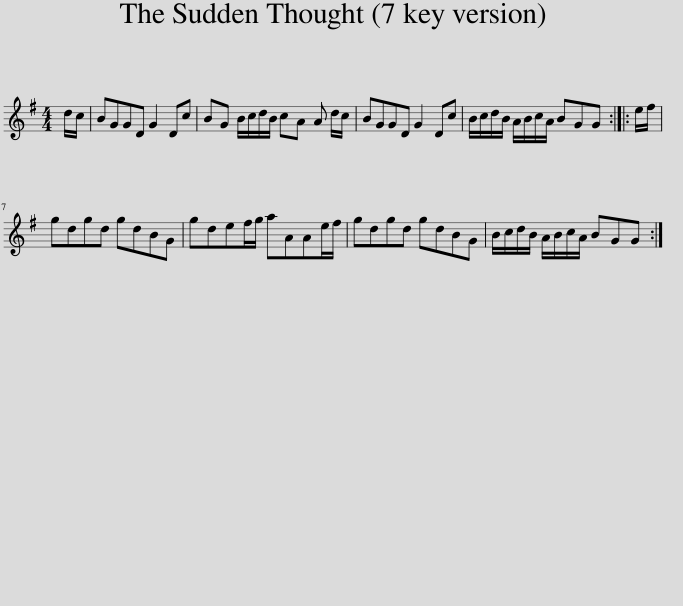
X:1
L:1/8
M:4/4
I:linebreak $
K:G
V:1 treble
V:1
 d/c/ | BGGD G2 Dc | BG B/c/d/B/ cA A d/c/ | BGGD G2 Dc | B/c/d/B/ A/B/c/A/ BGG :: %5
 e/f/ |$ gdgd gdBG | gdef/g/ aAAe/f/ | gdgd gdBG | B/c/d/B/ A/B/c/A/ BGG :| %10
